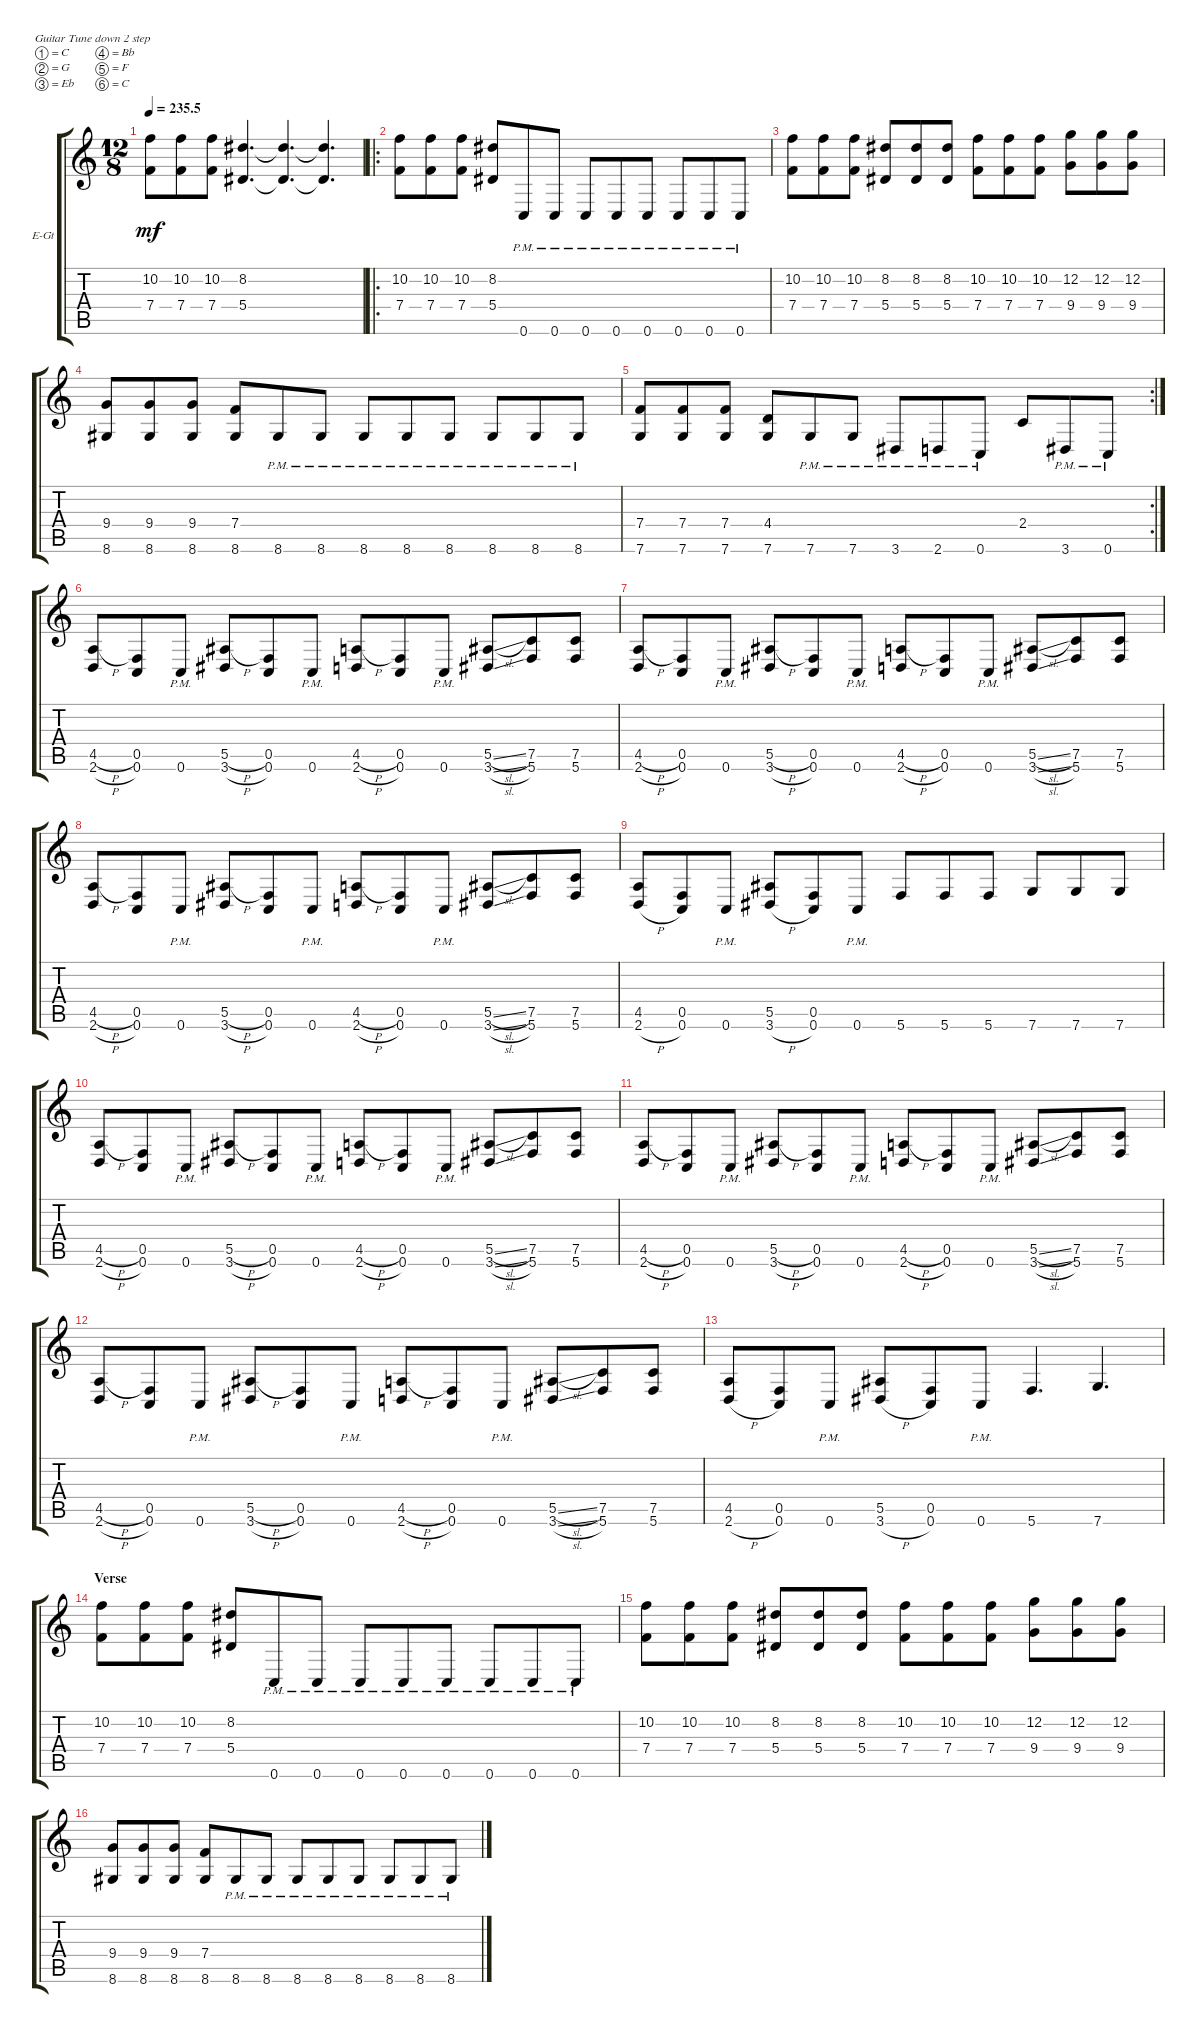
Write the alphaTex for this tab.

\bracketExtendMode groupsimilarinstruments
\firstSystemTrackNameOrientation horizontal
\otherSystemsTrackNameOrientation horizontal
\track ("Electric Guitar 2" "E-Gt") {instrument distortionguitar}
\staff {score tabs}
\tuning (C4 G3 Eb3 Bb2 F2 C2)
\ts (12 8)
\tempo
235.5
\accidentals auto
\clef g2
\ottava regular
\simile none
\ks c
(7.4 10.2).8{dy mf instrument distortionguitar} (10.2 7.4).8 (7.4 10.2).8 (5.4 8.2).4{d} (5.4{t} 8.2{t}).4{d} (8.2{t} 5.4{t}).4{d} |
\ro
(7.4 10.2).8 (10.2 7.4).8 (7.4 10.2).8 (5.4 8.2).8 0.6{pm}.8 0.6{pm}.8 0.6{pm}.8 0.6{pm}.8 0.6{pm}.8 0.6{pm}.8 0.6{pm}.8 0.6{pm}.8 |
(7.4 10.2).8 (10.2 7.4).8 (7.4 10.2).8 (5.4 8.2).8 (5.4 8.2).8 (5.4 8.2).8 (7.4 10.2).8 (7.4 10.2).8 (7.4 10.2).8 (9.4 12.2).8 (9.4 12.2).8 (9.4 12.2).8 |
(9.4 8.6).8 (9.4 8.6).8 (9.4 8.6).8 (7.4 8.6).8 8.6{pm}.8 8.6{pm}.8 8.6{pm}.8 8.6{pm}.8 8.6{pm}.8 8.6{pm}.8 8.6{pm}.8 8.6{pm}.8 |
\rc 2
(7.6 7.4).8 (7.4 7.6).8 (7.4 7.6).8 (4.4 7.6).8 7.6{pm}.8 7.6{pm}.8 3.6{pm}.8 2.6{pm}.8 0.6{pm}.8 2.4.8 3.6{pm}.8 0.6{pm}.8 |
(2.6{h} 4.5{h}).8 (0.6 0.5).8 0.6{pm}.8 (3.6{h} 5.5{h}).8 (0.6 0.5).8 0.6{pm}.8 (2.6{h} 4.5{h}).8 (0.6 0.5).8 0.6{pm}.8 (3.6{sl} 5.5{sl}).8 (5.6 7.5).8 (5.6 7.5).8 |
(2.6{h} 4.5{h}).8 (0.6 0.5).8 0.6{pm}.8 (3.6{h} 5.5{h}).8 (0.6 0.5).8 0.6{pm}.8 (2.6{h} 4.5{h}).8 (0.6 0.5).8 0.6{pm}.8 (3.6{sl} 5.5{sl}).8 (5.6 7.5).8 (5.6 7.5).8 |
(2.6{h} 4.5{h}).8 (0.6 0.5).8 0.6{pm}.8 (3.6{h} 5.5{h}).8 (0.6 0.5).8 0.6{pm}.8 (2.6{h} 4.5{h}).8 (0.6 0.5).8 0.6{pm}.8 (3.6{sl} 5.5{sl}).8 (5.6 7.5).8 (5.6 7.5).8 |
(2.6{h} 4.5).8 (0.6 0.5).8 0.6{pm}.8 (3.6{h} 5.5).8 (0.6 0.5).8 0.6{pm}.8 5.6.8 5.6.8 5.6.8 7.6.8 7.6.8 7.6.8 |
(2.6{h} 4.5{h}).8 (0.6 0.5).8 0.6{pm}.8 (3.6{h} 5.5{h}).8 (0.6 0.5).8 0.6{pm}.8 (2.6{h} 4.5{h}).8 (0.6 0.5).8 0.6{pm}.8 (3.6{sl} 5.5{sl}).8 (5.6 7.5).8 (5.6 7.5).8 |
(2.6{h} 4.5{h}).8 (0.6 0.5).8 0.6{pm}.8 (3.6{h} 5.5{h}).8 (0.6 0.5).8 0.6{pm}.8 (2.6{h} 4.5{h}).8 (0.6 0.5).8 0.6{pm}.8 (3.6{sl} 5.5{sl}).8 (5.6 7.5).8 (5.6 7.5).8 |
(2.6{h} 4.5{h}).8 (0.6 0.5).8 0.6{pm}.8 (3.6{h} 5.5{h}).8 (0.6 0.5).8 0.6{pm}.8 (2.6{h} 4.5{h}).8 (0.6 0.5).8 0.6{pm}.8 (3.6{sl} 5.5{sl}).8 (5.6 7.5).8 (5.6 7.5).8 |
(2.6{h} 4.5).8 (0.6 0.5).8 0.6{pm}.8 (3.6{h} 5.5).8 (0.6 0.5).8 0.6{pm}.8 5.6.4{d} 7.6.4{d} |
\section ("" "Verse")
(7.4 10.2).8 (10.2 7.4).8 (7.4 10.2).8 (5.4 8.2).8 0.6{pm}.8 0.6{pm}.8 0.6{pm}.8 0.6{pm}.8 0.6{pm}.8 0.6{pm}.8 0.6{pm}.8 0.6{pm}.8 |
(7.4 10.2).8 (10.2 7.4).8 (7.4 10.2).8 (5.4 8.2).8 (5.4 8.2).8 (5.4 8.2).8 (7.4 10.2).8 (7.4 10.2).8 (7.4 10.2).8 (9.4 12.2).8 (9.4 12.2).8 (9.4 12.2).8 |
(9.4 8.6).8 (9.4 8.6).8 (9.4 8.6).8 (7.4 8.6).8 8.6{pm}.8 8.6{pm}.8 8.6{pm}.8 8.6{pm}.8 8.6{pm}.8 8.6{pm}.8 8.6{pm}.8 8.6{pm}.8
